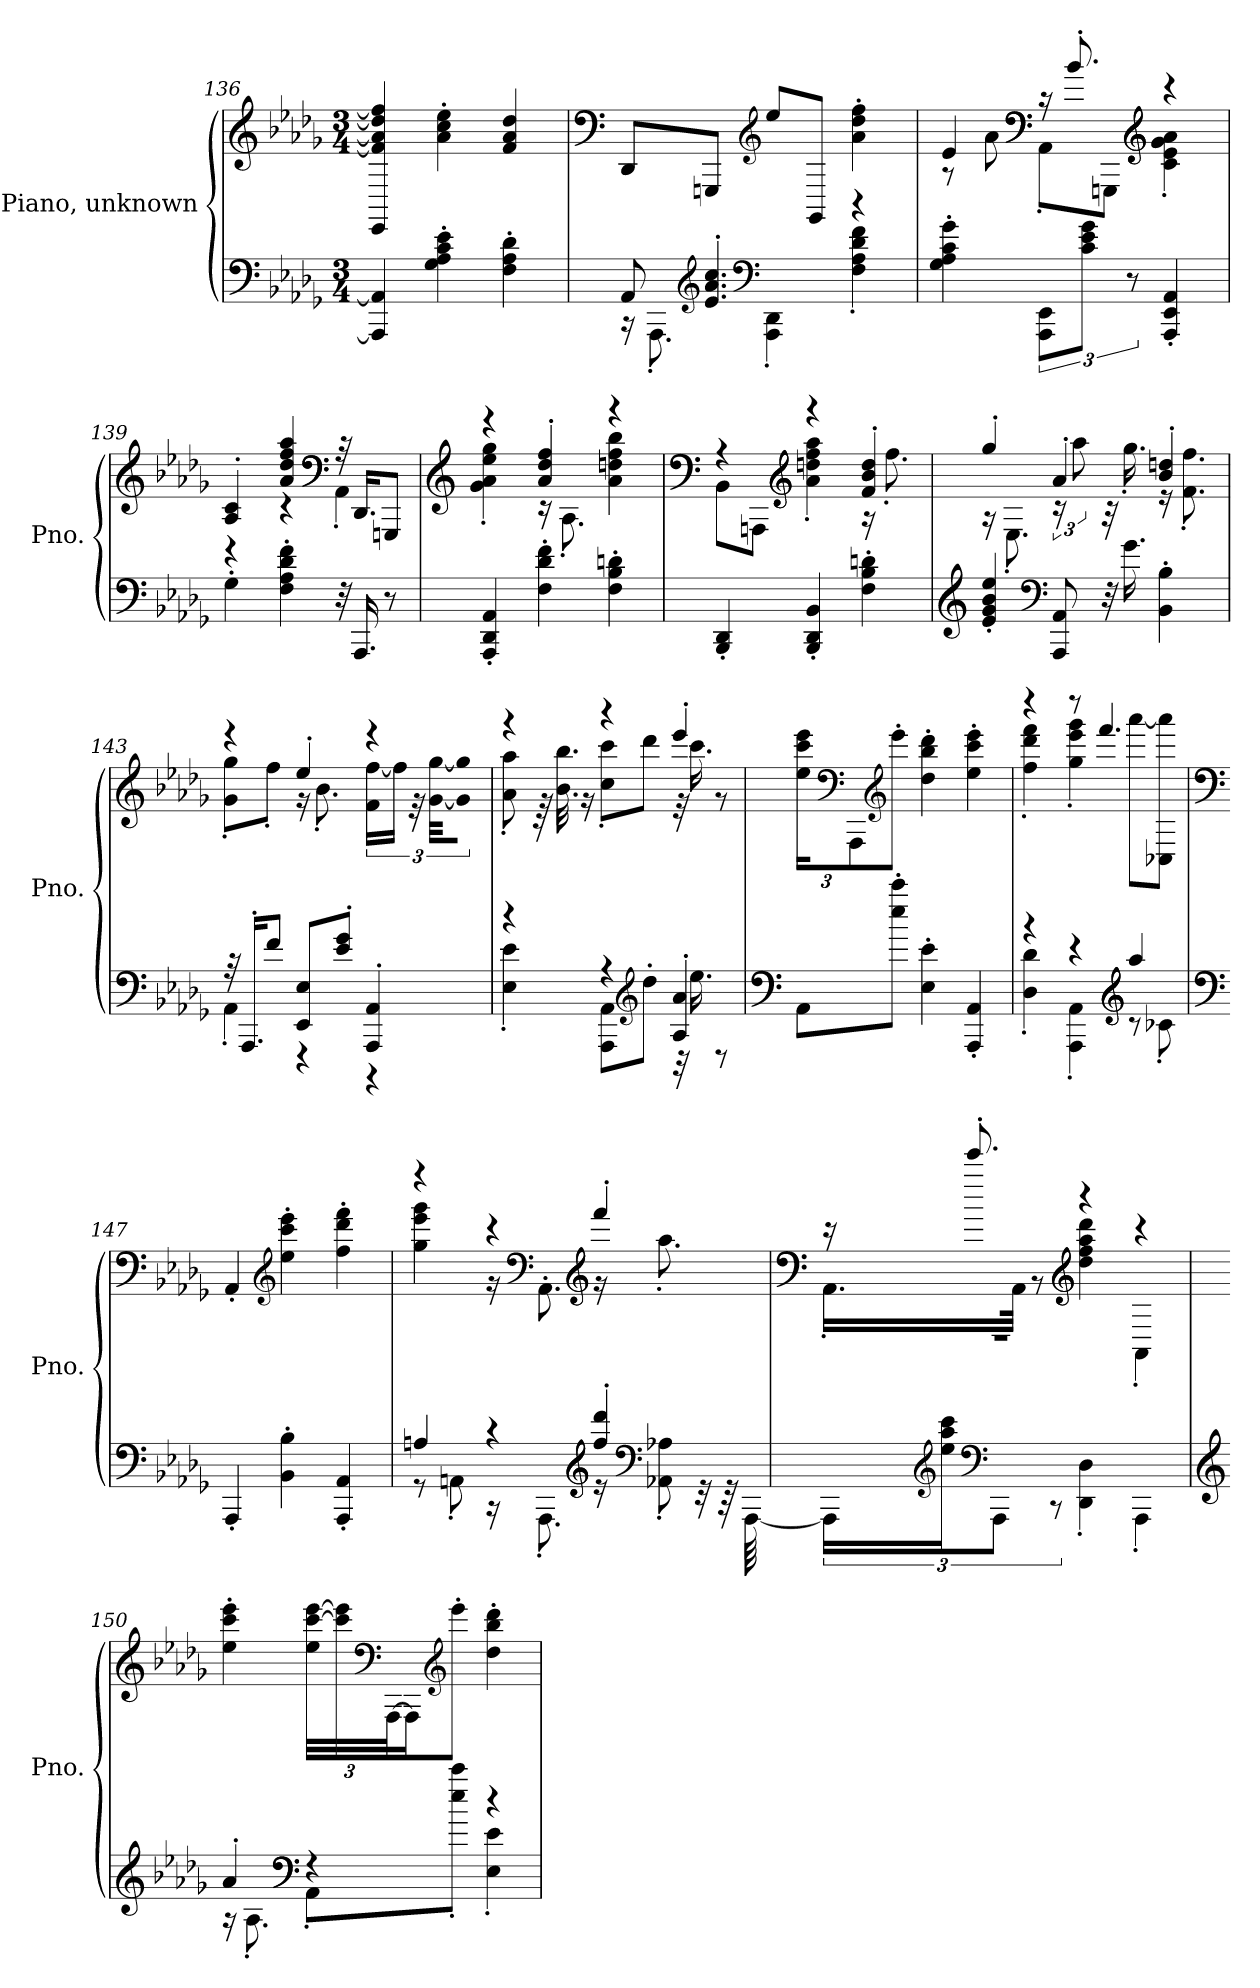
**kern	**kern
*part1	*part1
*staff2	*staff1
*I"Piano, unknown	*
*I'Pno.	*
*clefF4	*clefG2
*k[b-e-a-d-g-]	*k[b-e-a-d-g-]
*M3/4	*M3/4
=136	=136
4AAA-/] 4AA-/]	4EE-/ 4f/] 4a-/] 4dd-/] 4ff/]
4G-\' 4A-\' 4c\' 4e-\'	4a-\' 4cc\' 4ee-\'
4F\' 4A-\' 4d-\'	4f/ 4a-/ 4dd-/
=137	=137
*	*clefF4
*^	*
8AA-/	16r	8DD-/L
.	8.AAA-'\	.
*clefG2	*	*
4.e-/' 4.a-/' 4.cc/'	.	8GGGn/J
*clefF4	*	*clefG2
.	4AAA-\' 4DD-\'	8ee-/L
.	.	8GG-/J
4r	4F\' 4A-\' 4d-\' 4f\'	4a-\' 4dd-\' 4ff\'
*v	*v	*
=138	=138
*	*^
4G-\' 4A-\' 4c\' 4g-\'	4e-/	8r
.	.	8a-\
*	*clefF4	*
12AAA-\ 12EE-\L	16r	8AA-'\L
.	8.b-'/	.
12c\ 12e-\ 12g-\J	.	.
.	.	8GGGn\J
12r	.	.
*	*clefG2	*
4AAA-/' 4EE-/' 4AA-/'	4r	4c\' 4e-\' 4g-\' 4a-\'
!!LO:LB:g=z	!!
=139	=139	=139
4G-'\	4A-/' 4c/'	4r
4F\' 4A-\' 4d-\' 4f\'	4a-/ 4dd-/ 4ff/ 4aa-/	4r
*	*clefF4	*
32r	32r	4AA-'\
16.AAA-/	16.DD-/KL	.
8r	8GGGn/J	.
=140	=140	=140
*	*clefG2	*
4AAA-/' 4DD-/' 4AA-/'	4r	4g-\' 4a-\' 4ee-\' 4gg-\'
4F\' 4d-\' 4f\'	4a-/' 4dd-/' 4ff/'	16r
.	.	8.A-'\
4F\' 4B-\' 4dn\'	4r	4a-\ 4ddn\ 4ff\ 4bb-\
=141	=141	=141
*	*clefF4	*
4BBB-/' 4DD-/'	4r	8BB-\L
.	.	8AAAn\J
*	*clefG2	*
4BBB-/' 4DD-/' 4BB-/'	4r	4a-\' 4ddn\' 4ff\' 4aa-\'
4F\' 4B-\' 4dn\'	4f/' 4b-/' 4dd/'	16r
.	.	8.ff'\
=142	=142	=142
*clefG2	*	*
4e-/' 4g-/' 4b-/' 4ee-/'	4gg-'/	16r
.	.	8.E-'\
*clefF4	*	*
8AAA-/ 8AA-/	4a-'/	24r
.	.	12aa-\
32r	.	32r
16.g-\	.	16.gg-'\
4BB-\' 4B-\'	4b-/' 4ddn/'	16r
.	.	8.f\' 8.ff\'
!!LO:LB:g=z	!!
=143	=143	=143
*^	*	*
32r	4AA-'\	4r	8g-\' 8gg-\'L
16.AAA-'/KL	.	.	.
8f/J	.	.	8ff'\J
8EE-/ 8E-/L	4r	4ee-'/	16r
.	.	.	8.b-'\
8e-/' 8g-/'J	.	.	.
4AAA-/' 4AA-/'	4r	4r	24f\ [24ff\LL
.	.	.	24ff\JJ]
.	.	.	48r
.	.	.	[48g-\ [48gg-\KKL
.	.	.	8g-\] 8gg-\]J
=144	=144	=144	=144
4r	4E-\' 4e-\'	4r	8a-\' 8aa-\'
.	.	.	64r
.	.	.	32.b-\ 32.bb-\
.	.	.	16r
4r	8AAA-\ 8AA-\L	4r	8cc\' 8ccc\'L
*clefG2	*	*	*
.	8dd-'\J	.	8ddd-\J
4A-/' 4a-/'	32r	4eee-'/	32r
.	16.ee-\	.	16.ccc\
.	8r	.	8r
*v	*v	*	*
*	*v	*v
=145	=145
*clefF4	*
*	*Xbrackettup
8AA-\L	24ee-\ 24ccc\ 24eee-\KL
*	*clefF4
.	12AAA-\
*	*clefG2
8ee-\' 8ccc\'J	8eee-'\J
4E-\' 4e-\'	4dd-\' 4bb-\' 4ddd-\'
4AAA-/' 4AA-/'	4ee-\' 4ccc\' 4eee-\'
!!LO:PB:g=z
=146	=146
*^	*^
4r	4D-\' 4d-\'	4r	4ff\' 4ddd-\' 4fff\'
4r	4AAA-\' 4AA-\'	8r	4gg-\' 4eee-\' 4ggg-\'
.	.	4.fff/	.
*clefG2	*	*	*
4aa-/	8r	.	[8aaa-\L
.	8c-X'\	.	8C-X\ 8aaa-\]J
*v	*v	*	*
*	*v	*v
=147	=147
*clefF4	*clefF4
4AAA-'/	4AA-'/
*	*clefG2
4BB-\' 4B-\'	4ee-\' 4ccc\' 4eee-\'
4AAA-/' 4AA-/'	4ff\' 4ddd-\' 4fff\'
=148	=148
*^	*^
4An/	8r	4r	4gg-\ 4eee-\ 4ggg-\
.	8AAn'\	.	.
4r	16r	4r	16r
*	*	*clefF4	*
.	8.AAA-'\	.	8.AA-'\
*clefG2	*	*clefG2	*
4ff/' 4ddd-/'	16r	4fff'/	16r
*clefF4	*	*	*
.	8AA-X\' 8A-X\'	.	8.aa-'\
.	32r	.	.
.	64r	.	.
.	[64AAA-\	.	.
!!LO:LB:g=z	!!
=149	=149	=149	=149
*	*	*clefF4	*
2.r	24AAA-\LL]	16r	16.AA-'\LL
*clefG2	*	*	*
.	24ee-\ 24aa-\ 24ccc\J	.	.
.	.	8.eee-'/	.
*clefF4	*	*	*
.	12AAA-\J	.	.
.	.	.	32AA-\JJk
.	.	.	8r
.	12r	.	.
*	*	*clefG2	*
.	4DD-\' 4D-\'	4r	4dd-\ 4ff\ 4aa-\ 4ddd-\
.	4AAA-'\	4r	4AA-'\
*	*	*v	*v
=150	=150	=150
*clefG2	*	*
4a-'/	16r	4ee-\' 4ccc\' 4eee-\'
.	8.A-'\	.
*clefF4	*	*
4r	8AA-'\L	48ee-\ [48ccc\ [48eee-\LLL
.	.	48ccc\] 48eee-\]
*	*	*clefF4
.	.	[48AAA-\J
.	.	16AAA-\J]
*	*	*clefG2
.	8ee-\' 8ccc\'J	8eee-'\J
4r	4E-\' 4e-\'	4dd-\' 4bb-\' 4ddd-\'
*v	*v	*
=	=
*-	*-
